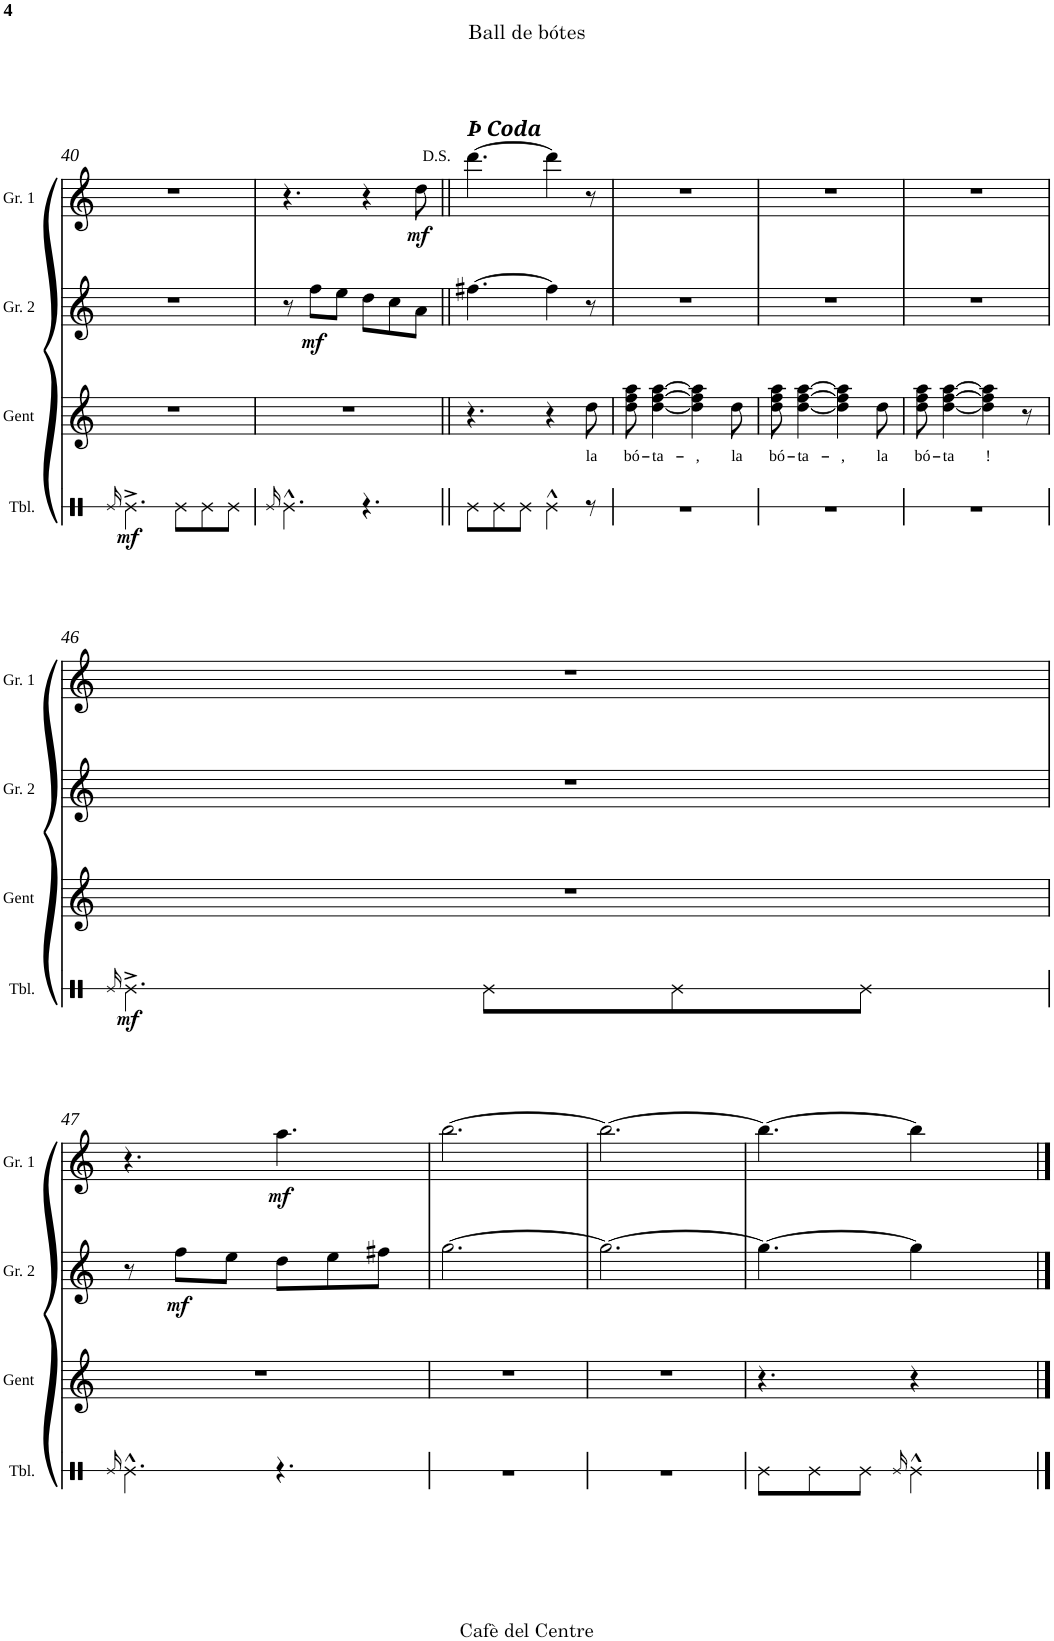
**kern	**dynam	**kern	**text	**kern	**dynam	**kern	**dynam
*part4	*part4	*part3	*part3	*part2	*part2	*part1	*part1
*staff4	*staff4	*staff3	*staff3	*staff2	*staff2	*staff1	*staff1
*I"Timbal	*	*I"Gent	*	*I"Gralla 2	*	*I"Gralla 1	*
*I'Tbl.	*	*I'Gent	*	*I'Gr. 2	*	*I'Gr. 1	*
!!LO:PB:g=z
*clefX	*	*clefG2	*	*clefG2	*	*clefG2	*
*k[]	*	*k[]	*	*k[]	*	*k[]	*
*M6/8	*	*M6/8	*	*M6/8	*	*M6/8	*
=40	=40	=40	=40	=40	=40	=40	=40
16qRe/	.	.	.	.	.	.	.
!	!LO:DY:b	!	!	!	!	!	!
4.Re^\	mf	2.r	.	2.r	.	2.r	.
8Re\L	.	.	.	.	.	.	.
8Re\	.	.	.	.	.	.	.
8Re\J	.	.	.	.	.	.	.
=41	=41	=41	=41	=41	=41	=41	=41
16qRe/	.	.	.	.	.	.	.
4.Re^^\	.	2.r	.	8r	.	4.r	.
!	!	!	!	!	!LO:DY:b	!	!
.	.	.	.	8ff\L	mf	.	.
.	.	.	.	8ee\J	.	.	.
4.r	.	.	.	8dd\L	.	4r	.
.	.	.	.	8cc\	.	.	.
!	!	!	!	!	!	!	!LO:DY:b
.	.	.	.	8a\J	.	8dd\	mf
=42||	=42||	=42||	=42||	=42||	=42||	=42||	=42||
!	!	!	!	!	!	!LO:TX:a:Bi:t=Þ Coda	!
8Re\L	.	4.r	.	[4.ff#X\	.	[4.ddd\	.
8Re\	.	.	.	.	.	.	.
8Re\J	.	.	.	.	.	.	.
4Re^^\	.	4r	.	4ff#\]	.	4ddd\]	.
!	!	!	!LO:LY:b	!	!	!	!
8r	.	8dd\	la	8r	.	8r	.
=43	=43	=43	=43	=43	=43	=43	=43
!	!	!	!LO:LY:b	!	!	!	!
2.r	.	8dd\ 8ff\ 8aa\	bó-	2.r	.	2.r	.
!	!	!	!LO:LY:b	!	!	!	!
.	.	[4dd\ [4ff\ [4aa\	-ta-	.	.	.	.
!	!	!	!LO:LY:b	!	!	!	!
.	.	4dd\] 4ff\] 4aa\]	-,	.	.	.	.
!	!	!	!LO:LY:b	!	!	!	!
.	.	8dd\	la	.	.	.	.
=44	=44	=44	=44	=44	=44	=44	=44
!	!	!	!LO:LY:b	!	!	!	!
2.r	.	8dd\ 8ff\ 8aa\	bó-	2.r	.	2.r	.
!	!	!	!LO:LY:b	!	!	!	!
.	.	[4dd\ [4ff\ [4aa\	-ta-	.	.	.	.
!	!	!	!LO:LY:b	!	!	!	!
.	.	4dd\] 4ff\] 4aa\]	-,	.	.	.	.
!	!	!	!LO:LY:b	!	!	!	!
.	.	8dd\	la	.	.	.	.
=45	=45	=45	=45	=45	=45	=45	=45
!	!	!	!LO:LY:b	!	!	!	!
2.r	.	8dd\ 8ff\ 8aa\	bó-	2.r	.	2.r	.
!	!	!	!LO:LY:b	!	!	!	!
.	.	[4dd\ [4ff\ [4aa\	-ta	.	.	.	.
!	!	!	!LO:LY:b	!	!	!	!
.	.	4dd\] 4ff\] 4aa\]	\!	.	.	.	.
.	.	8r	.	.	.	.	.
!!LO:LB:g=z
=46	=46	=46	=46	=46	=46	=46	=46
16qRe/	.	.	.	.	.	.	.
!	!LO:DY:b	!	!	!	!	!	!
4.Re^\	mf	2.r	.	2.r	.	2.r	.
8Re\L	.	.	.	.	.	.	.
8Re\	.	.	.	.	.	.	.
8Re\J	.	.	.	.	.	.	.
!!LO:LB:g=z
=47	=47	=47	=47	=47	=47	=47	=47
16qRe/	.	.	.	.	.	.	.
4.Re^^\	.	2.r	.	8r	.	4.r	.
!	!	!	!	!	!LO:DY:b	!	!
.	.	.	.	8ff\L	mf	.	.
.	.	.	.	8ee\J	.	.	.
!	!	!	!	!	!	!	!LO:DY:b
4.r	.	.	.	8dd\L	.	4.aa\	mf
.	.	.	.	8ee\	.	.	.
.	.	.	.	8ff#X\J	.	.	.
=48	=48	=48	=48	=48	=48	=48	=48
2.r	.	2.r	.	[2.gg\	.	[2.bb\	.
=49	=49	=49	=49	=49	=49	=49	=49
2.r	.	2.r	.	2.gg\_	.	2.bb\_	.
=50	=50	=50	=50	=50	=50	=50	=50
8Re\L	.	4.r	.	4.gg\_	.	4.bb\_	.
8Re\	.	.	.	.	.	.	.
8Re\J	.	.	.	.	.	.	.
16qRe/	.	.	.	.	.	.	.
4Re^^\	.	4r	.	4gg\]	.	4bb\]	.
8ryy	.	8ryy	.	8ryy	.	8ryy	.
==	==	==	==	==	==	==	==
*-	*-	*-	*-	*-	*-	*-	*-
